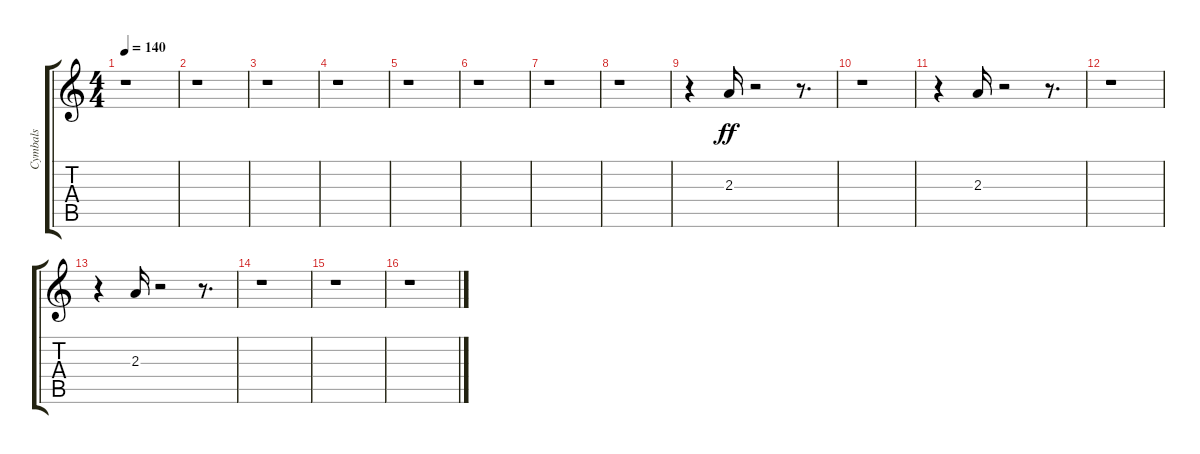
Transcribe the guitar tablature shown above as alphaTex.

\track ("Cymbals" "Cymbals") {instrument acousticguitarnylon}
\staff {score tabs}
\tuning (E4 B3 G3 D3 A2 E2) {hide}
\ts (4 4)
\tempo 140
\clef g2
\ks c
r.1{dy ff} |
r.1 |
r.1 |
r.1 |
r.1 |
r.1 |
r.1 |
r.1 |
r.4 2.3.16 r.2 r.8{d} |
r.1 |
r.4 2.3.16 r.2 r.8{d} |
r.1 |
r.4 2.3.16 r.2 r.8{d} |
r.1 |
r.1 |
r.1
